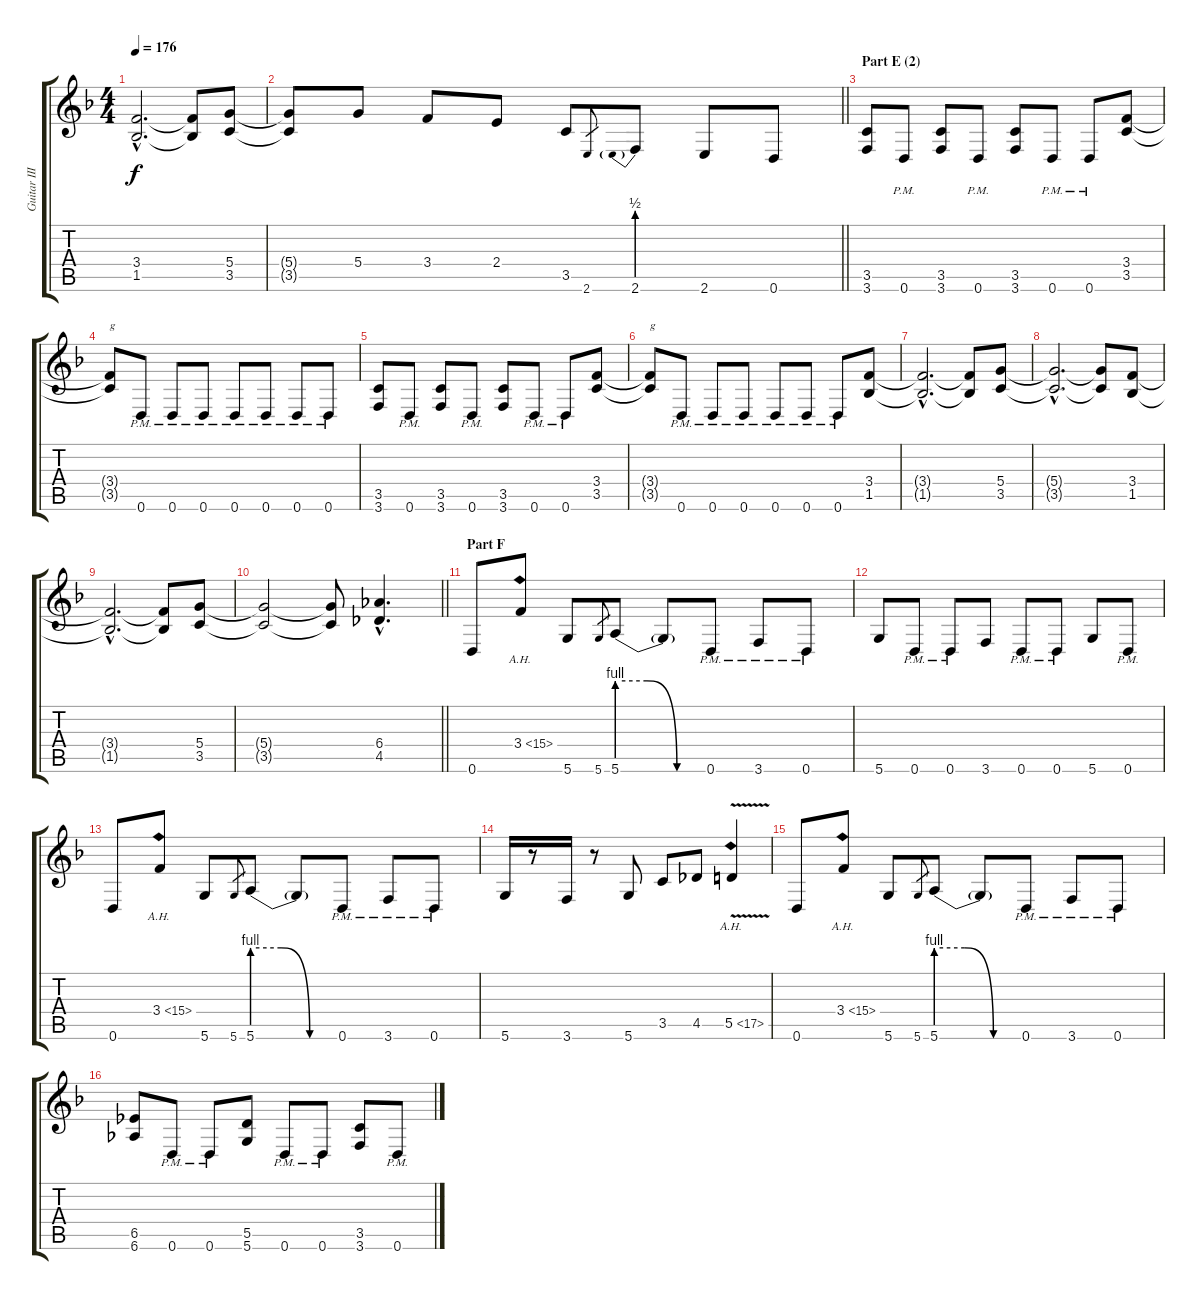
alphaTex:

\track ("Guitar III (Kazuma)" "Guitar III") {instrument distortionguitar}
\staff {score tabs}
\tuning (E4 B3 G3 D3 A2 D2) {hide}
\ts (4 4)
\tempo 176
\clef g2
\ks f
(3.4{hac t} 1.5{hac t}).2{d dy f} (3.4{t} 1.5{t}).8 (5.4 3.5).8 |
\barLineRight lightlight
(5.4{t} 3.5{t}).8 5.4.8 3.4.8 2.4.8 3.5.8 2.6.8{gr} 2.6{be (prebend 0 2 60 2)}.8 2.6.8 0.6.8 |
\section ("" "Part E (2)")
(3.5 3.6).8 0.6{pm}.8 (3.5 3.6).8 0.6{pm}.8 (3.5 3.6).8 0.6{pm}.8 0.6{pm}.8 (3.4 3.5).8 |
(3.4{t} 3.5{t}).8{txt "g"} 0.6{pm}.8 0.6{pm}.8 0.6{pm}.8 0.6{pm}.8 0.6{pm}.8 0.6{pm}.8 0.6{pm}.8 |
(3.5 3.6).8 0.6{pm}.8 (3.5 3.6).8 0.6{pm}.8 (3.5 3.6).8 0.6{pm}.8 0.6{pm}.8 (3.4 3.5).8 |
(3.4{t} 3.5{t}).8{txt "g"} 0.6{pm}.8 0.6{pm}.8 0.6{pm}.8 0.6{pm}.8 0.6{pm}.8 0.6{pm}.8 (3.4 1.5).8 |
(3.4{hac t} 1.5{hac t}).2{d} (3.4{t} 1.5{t}).8 (5.4 3.5).8 |
(5.4{hac t} 3.5{hac t}).2{d} (5.4{t} 3.5{t}).8 (3.4 1.5).8 |
(3.4{hac t} 1.5{hac t}).2{d} (3.4{t} 1.5{t}).8 (5.4 3.5).8 |
\barLineRight lightlight
(5.4{t} 3.5{t}).2 (5.4{t} 3.5{t}).8 (6.4{hac} 4.5{hac}).4{d} |
\section ("" "Part F")
0.6.8 3.4{ah 12}.8 5.6.8 5.6.8{gr} 5.6{be (custom 0 4 20 4 40 0 60 0)}.8 5.6{t}.8 0.6{pm}.8 3.6{pm}.8 0.6{pm}.8 |
5.6.8 0.6{pm}.8 0.6{pm}.8 3.6.8 0.6{pm}.8 0.6{pm}.8 5.6.8 0.6{pm}.8 |
0.6.8 3.4{ah 12}.8 5.6.8 5.6.8{gr} 5.6{be (custom 0 4 20 4 40 0 60 0)}.8 5.6{t}.8 0.6{pm}.8 3.6{pm}.8 0.6{pm}.8 |
5.6.16 r.8 3.6.16 r.8 5.6.8 3.5.8 4.5.8 5.5{ah 12 v}.4 |
0.6.8 3.4{ah 12}.8 5.6.8 5.6.8{gr} 5.6{be (custom 0 4 20 4 40 0 60 0)}.8 5.6{t}.8 0.6{pm}.8 3.6{pm}.8 0.6{pm}.8 |
(6.5 6.6).8 0.6{pm}.8 0.6{pm}.8 (5.5 5.6).8 0.6{pm}.8 0.6{pm}.8 (3.5 3.6).8 0.6{pm}.8
